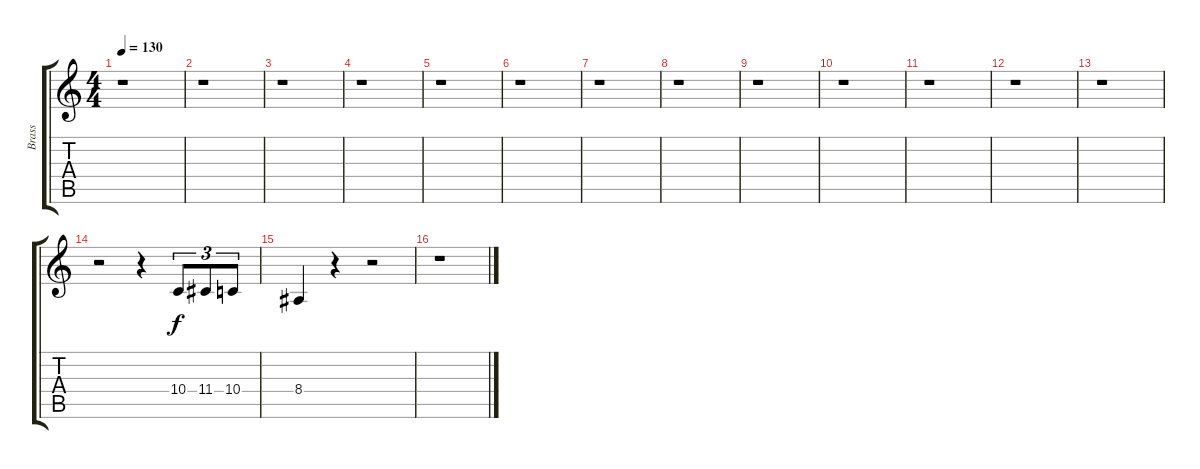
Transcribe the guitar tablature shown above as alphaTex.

\track ("Brass" "Brass") {instrument brasssection}
\staff {score tabs}
\tuning (E4 B3 G3 D3 A2 E2) {hide}
\ts (4 4)
\tempo 130
\clef g2
\ks c
r.1{dy f} |
r.1 |
r.1 |
r.1 |
r.1 |
r.1 |
r.1 |
r.1 |
r.1 |
r.1 |
r.1 |
r.1 |
r.1 |
r.2 r.4 10.4.8{tu (3 2)} 11.4.8{tu (3 2)} 10.4.8{tu (3 2)} |
8.4.4 r.4 r.2 |
r.1
